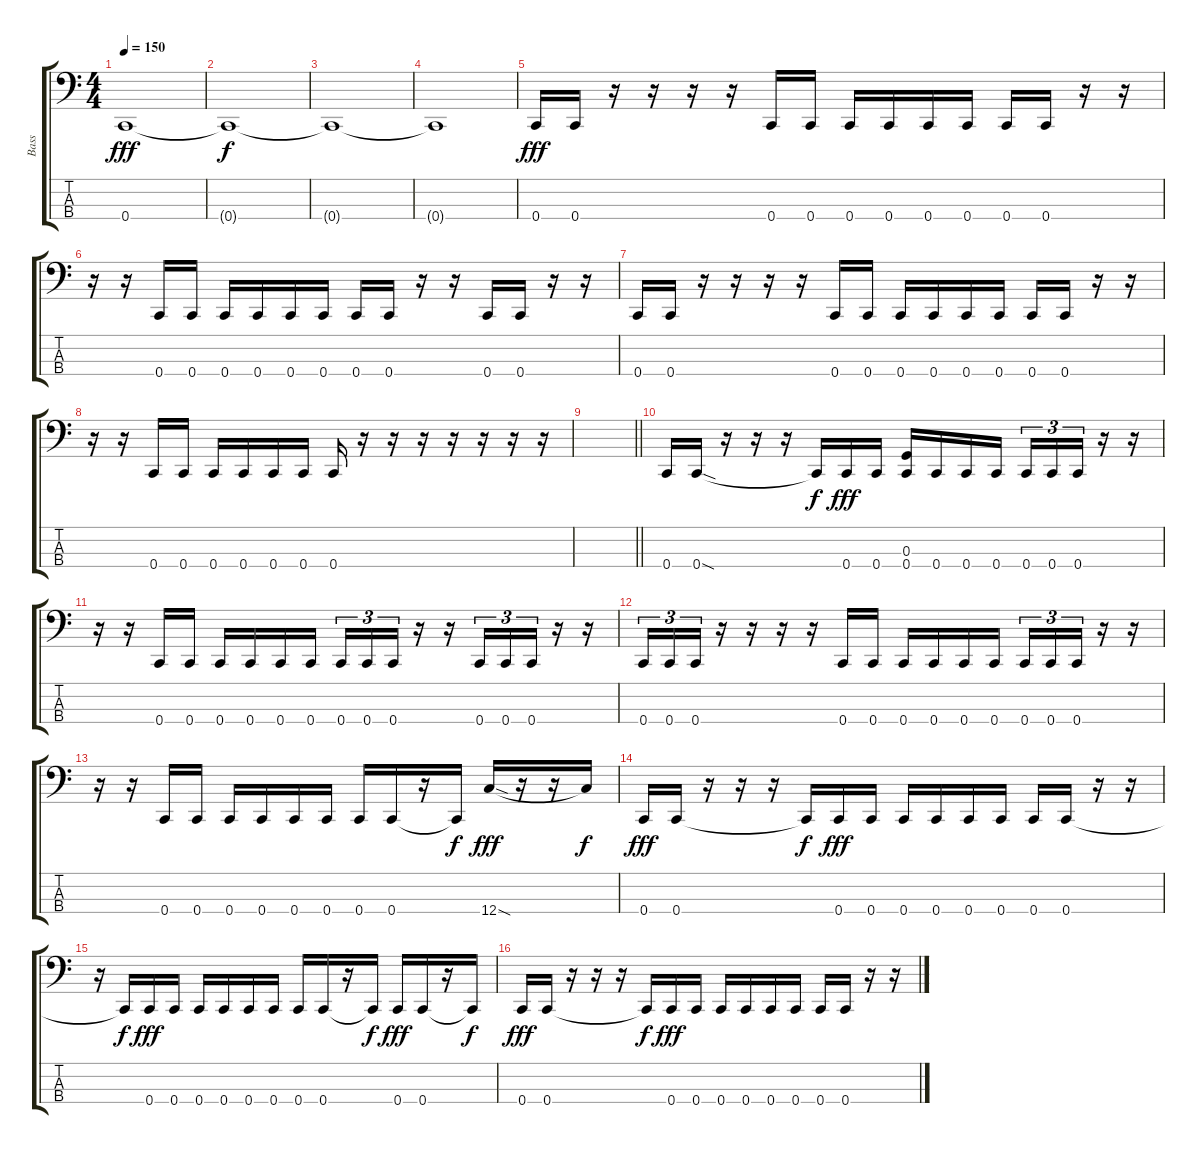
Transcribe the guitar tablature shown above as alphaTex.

\track ("Bass" "Bass") {instrument electricbasspick}
\staff {score tabs}
\tuning (F2 C2 G1 C1) {hide}
\ts (4 4)
\section ("" "")
\tempo 150
\clef f4
\ks c
0.4.1{dy fff} |
0.4{t}.1{dy f} |
0.4{t}.1 |
0.4{t}.1 |
0.4.16{dy fff} 0.4.16 r.16 r.16 r.16 r.16 0.4.16 0.4.16 0.4.16 0.4.16 0.4.16 0.4.16 0.4.16 0.4.16 r.16 r.16 |
r.16 r.16 0.4.16 0.4.16 0.4.16 0.4.16 0.4.16 0.4.16 0.4.16 0.4.16 r.16 r.16 0.4.16 0.4.16 r.16 r.16 |
0.4.16 0.4.16 r.16 r.16 r.16 r.16 0.4.16 0.4.16 0.4.16 0.4.16 0.4.16 0.4.16 0.4.16 0.4.16 r.16 r.16 |
r.16 r.16 0.4.16 0.4.16 0.4.16 0.4.16 0.4.16 0.4.16 0.4.16 r.16 r.16 r.16 r.16 r.16 r.16 r.16 |
\barLineRight lightlight
|
\section ("" "")
0.4.16 0.4{sod}.16 r.16 r.16 r.16 0.4{t}.16{dy f} 0.4.16{dy fff} 0.4.16 (0.3 0.4).16 0.4.16 0.4.16 0.4.16 0.4.16{tu (3 2)} 0.4.16{tu (3 2)} 0.4.16{tu (3 2)} r.16 r.16 |
r.16 r.16 0.4.16 0.4.16 0.4.16 0.4.16 0.4.16 0.4.16 0.4.16{tu (3 2)} 0.4.16{tu (3 2)} 0.4.16{tu (3 2)} r.16 r.16 0.4.16{tu (3 2)} 0.4.16{tu (3 2)} 0.4.16{tu (3 2)} r.16 r.16 |
0.4.16{tu (3 2)} 0.4.16{tu (3 2)} 0.4.16{tu (3 2)} r.16 r.16 r.16 r.16 0.4.16 0.4.16 0.4.16 0.4.16 0.4.16 0.4.16 0.4.16{tu (3 2)} 0.4.16{tu (3 2)} 0.4.16{tu (3 2)} r.16 r.16 |
r.16 r.16 0.4.16 0.4.16 0.4.16 0.4.16 0.4.16 0.4.16 0.4.16 0.4.16 r.16 0.4{t}.16{dy f} 12.4{sod}.16{dy fff} r.16 r.16 12.4{t}.16{dy f} |
0.4.16{dy fff} 0.4.16 r.16 r.16 r.16 0.4{t}.16{dy f} 0.4.16{dy fff} 0.4.16 0.4.16 0.4.16 0.4.16 0.4.16 0.4.16 0.4.16 r.16 r.16 |
r.16 0.4{t}.16{dy f} 0.4.16{dy fff} 0.4.16 0.4.16 0.4.16 0.4.16 0.4.16 0.4.16 0.4.16 r.16 0.4{t}.16{dy f} 0.4.16{dy fff} 0.4.16 r.16 0.4{t}.16{dy f} |
0.4.16{dy fff} 0.4.16 r.16 r.16 r.16 0.4{t}.16{dy f} 0.4.16{dy fff} 0.4.16 0.4.16 0.4.16 0.4.16 0.4.16 0.4.16 0.4.16 r.16 r.16
